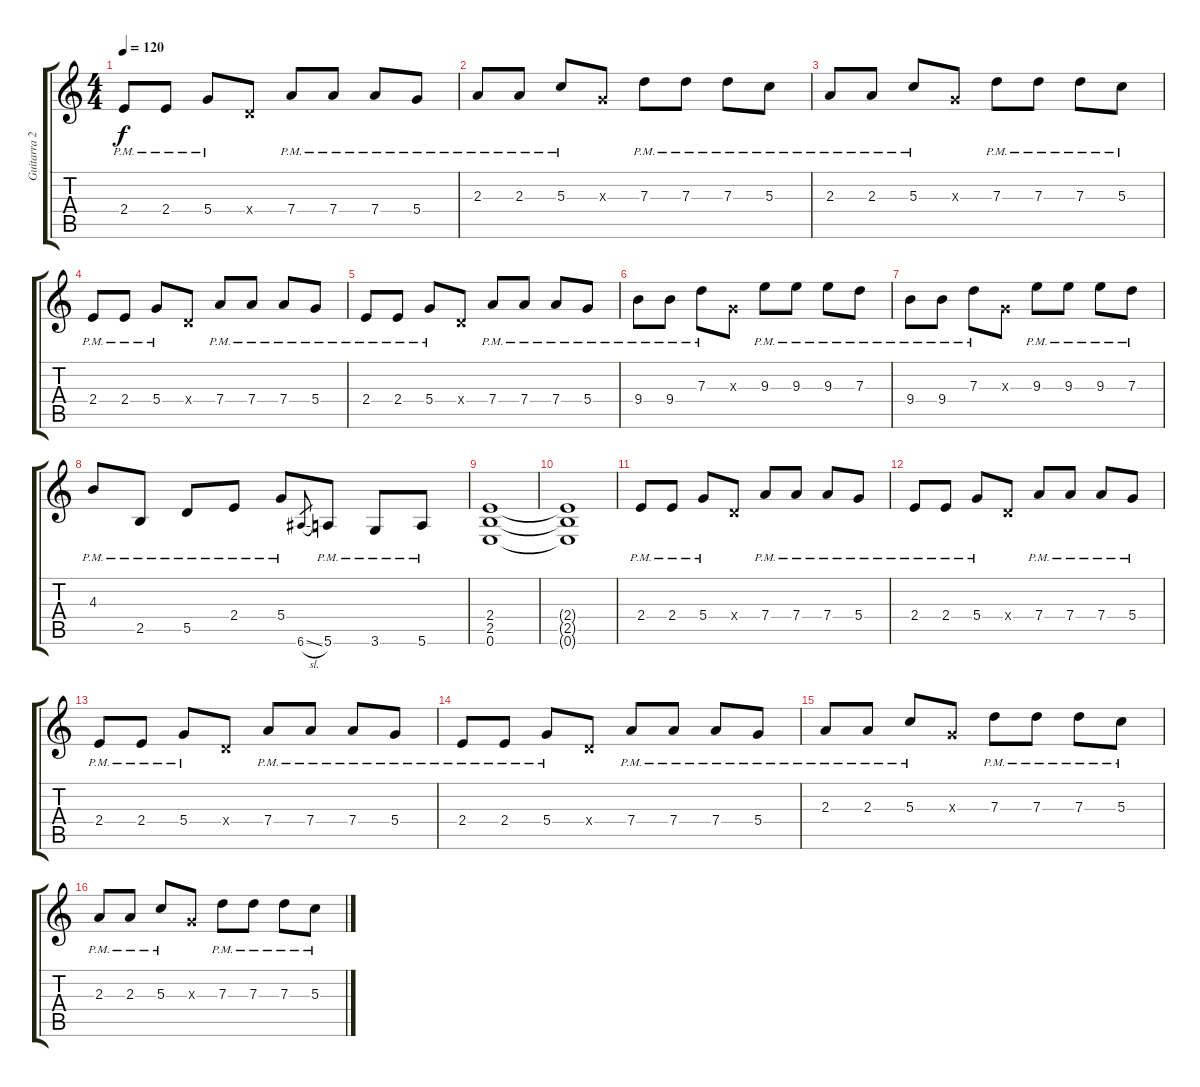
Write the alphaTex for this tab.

\track ("Guitarra 2" "Guitarra 2") {instrument overdrivenguitar}
\staff {score tabs}
\tuning (E4 B3 G3 D3 A2 E2) {hide}
\ts (4 4)
\tempo 120
\clef g2
\ks c
2.4{pm}.8{dy f} 2.4{pm}.8 5.4{pm}.8 0.4{x}.8 7.4{pm}.8 7.4{pm}.8 7.4{pm}.8 5.4{pm}.8 |
2.3{pm}.8 2.3{pm}.8 5.3{pm}.8 0.3{x}.8 7.3{pm}.8 7.3{pm}.8 7.3{pm}.8 5.3{pm}.8 |
2.3{pm}.8 2.3{pm}.8 5.3{pm}.8 0.3{x}.8 7.3{pm}.8 7.3{pm}.8 7.3{pm}.8 5.3{pm}.8 |
2.4{pm}.8 2.4{pm}.8 5.4{pm}.8 0.4{x}.8 7.4{pm}.8 7.4{pm}.8 7.4{pm}.8 5.4{pm}.8 |
2.4{pm}.8 2.4{pm}.8 5.4{pm}.8 0.4{x}.8 7.4{pm}.8 7.4{pm}.8 7.4{pm}.8 5.4{pm}.8 |
9.4{pm}.8 9.4{pm}.8 7.3{pm}.8 0.3{x}.8 9.3{pm}.8 9.3{pm}.8 9.3{pm}.8 7.3{pm}.8 |
9.4{pm}.8 9.4{pm}.8 7.3{pm}.8 0.3{x}.8 9.3{pm}.8 9.3{pm}.8 9.3{pm}.8 7.3{pm}.8 |
4.3{pm}.8 2.5{pm}.8 5.5{pm}.8 2.4{pm}.8 5.4{pm}.8 6.6{sl}.8{gr} 5.6{pm}.8 3.6{pm}.8 5.6{pm}.8 |
(2.4 2.5 0.6).1 |
(2.4{t} 2.5{t} 0.6{t}).1 |
2.4{pm}.8 2.4{pm}.8 5.4{pm}.8 0.4{x}.8 7.4{pm}.8 7.4{pm}.8 7.4{pm}.8 5.4{pm}.8 |
2.4{pm}.8 2.4{pm}.8 5.4{pm}.8 0.4{x}.8 7.4{pm}.8 7.4{pm}.8 7.4{pm}.8 5.4{pm}.8 |
2.4{pm}.8 2.4{pm}.8 5.4{pm}.8 0.4{x}.8 7.4{pm}.8 7.4{pm}.8 7.4{pm}.8 5.4{pm}.8 |
2.4{pm}.8 2.4{pm}.8 5.4{pm}.8 0.4{x}.8 7.4{pm}.8 7.4{pm}.8 7.4{pm}.8 5.4{pm}.8 |
2.3{pm}.8 2.3{pm}.8 5.3{pm}.8 0.3{x}.8 7.3{pm}.8 7.3{pm}.8 7.3{pm}.8 5.3{pm}.8 |
2.3{pm}.8 2.3{pm}.8 5.3{pm}.8 0.3{x}.8 7.3{pm}.8 7.3{pm}.8 7.3{pm}.8 5.3{pm}.8
